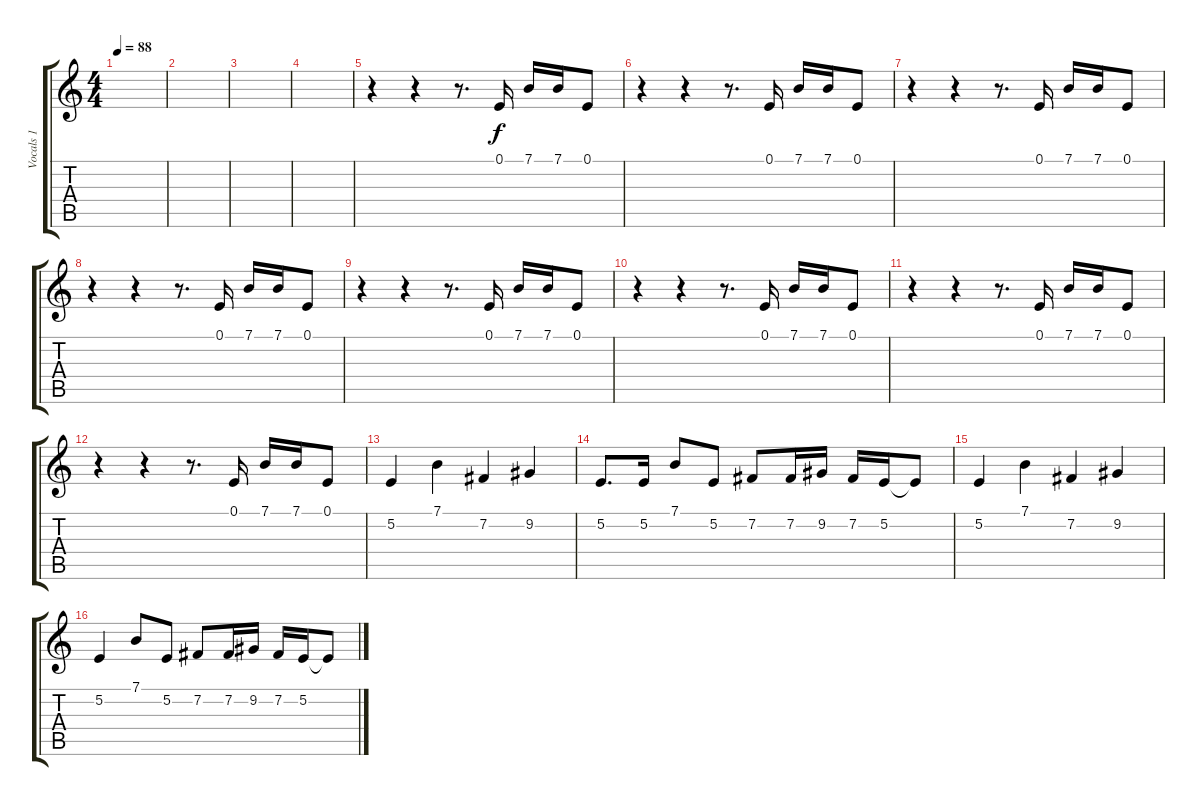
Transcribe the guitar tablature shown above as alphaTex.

\track ("Vocals 1" "Vocals 1") {instrument altosax}
\staff {score tabs}
\tuning (E4 B3 G3 D3 A2 E2) {hide}
\ts (4 4)
\tempo 88
\clef g2
\ks c
|
|
|
|
r.4 r.4 r.8{d} 0.1.16 7.1.16 7.1.16 0.1.8 |
r.4 r.4 r.8{d} 0.1.16 7.1.16 7.1.16 0.1.8 |
r.4 r.4 r.8{d} 0.1.16 7.1.16 7.1.16 0.1.8 |
r.4 r.4 r.8{d} 0.1.16 7.1.16 7.1.16 0.1.8 |
r.4 r.4 r.8{d} 0.1.16 7.1.16 7.1.16 0.1.8 |
r.4 r.4 r.8{d} 0.1.16 7.1.16 7.1.16 0.1.8 |
r.4 r.4 r.8{d} 0.1.16 7.1.16 7.1.16 0.1.8 |
r.4 r.4 r.8{d} 0.1.16 7.1.16 7.1.16 0.1.8 |
5.2.4 7.1.4 7.2.4 9.2.4 |
5.2.8{d} 5.2.16 7.1.8 5.2.8 7.2.8 7.2.16 9.2.16 7.2.16 5.2.16 5.2{t}.8 |
5.2.4 7.1.4 7.2.4 9.2.4 |
5.2.4 7.1.8 5.2.8 7.2.8 7.2.16 9.2.16 7.2.16 5.2.16 5.2{t}.8
